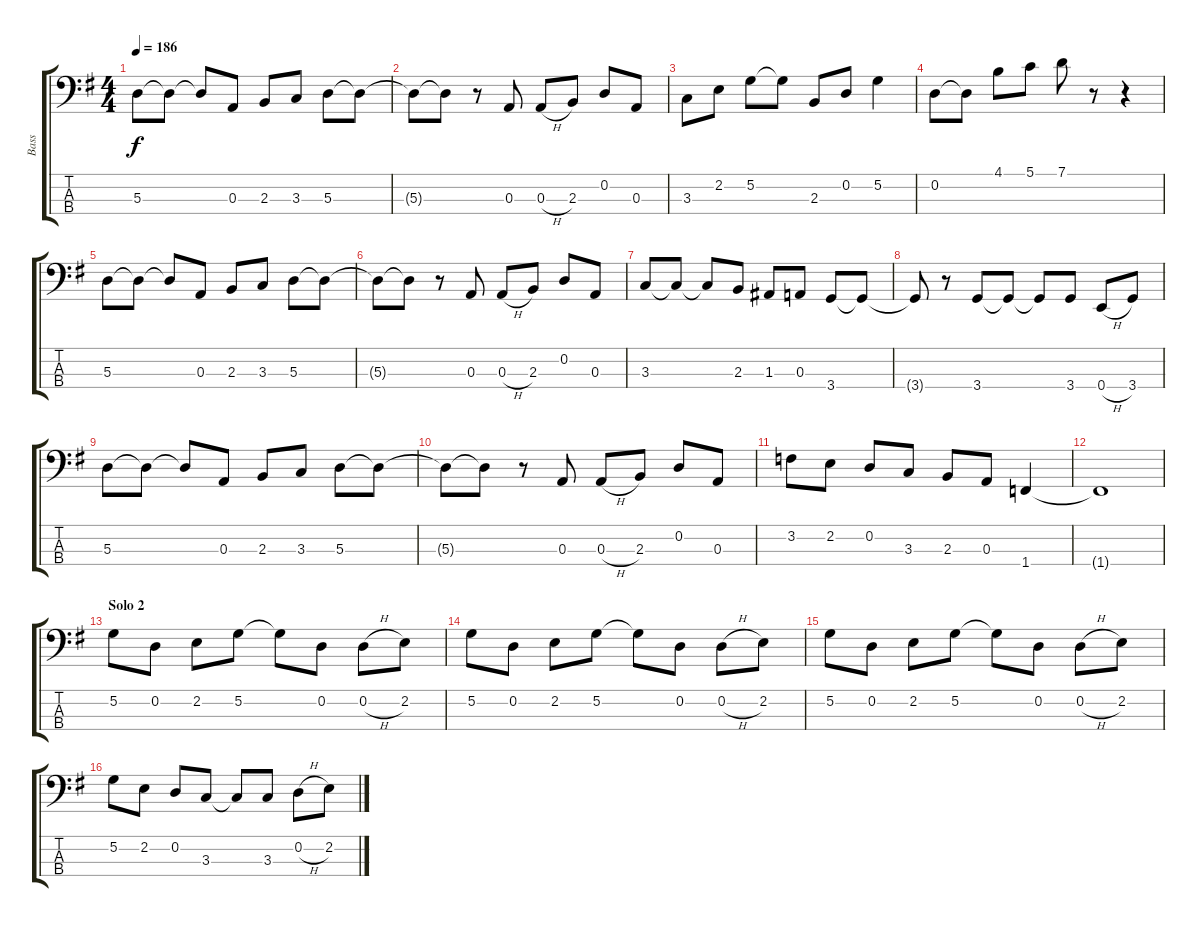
\track ("Bass" "Bass") {instrument electricbassfinger}
\staff {score tabs}
\tuning (G2 D2 A1 E1) {hide}
\ts (4 4)
\tempo 186
\clef f4
\ks g
5.3.8{dy f} 5.3{t}.8 5.3{t}.8 0.3.8 2.3.8 3.3.8 5.3.8 5.3{t}.8 |
5.3{t}.8 5.3{t}.8 r.8 0.3.8 0.3{h}.8 2.3.8 0.2.8 0.3.8 |
3.3.8 2.2.8 5.2.8 5.2{t}.8 2.3.8 0.2.8 5.2.4 |
0.2.8 0.2{t}.8 4.1.8 5.1.8 7.1.8 r.8 r.4 |
5.3.8 5.3{t}.8 5.3{t}.8 0.3.8 2.3.8 3.3.8 5.3.8 5.3{t}.8 |
5.3{t}.8 5.3{t}.8 r.8 0.3.8 0.3{h}.8 2.3.8 0.2.8 0.3.8 |
3.3.8 3.3{t}.8 3.3{t}.8 2.3.8 1.3.8 0.3.8 3.4.8 3.4{t}.8 |
3.4{t}.8 r.8 3.4.8 3.4{t}.8 3.4{t}.8 3.4.8 0.4{h}.8 3.4.8 |
5.3.8 5.3{t}.8 5.3{t}.8 0.3.8 2.3.8 3.3.8 5.3.8 5.3{t}.8 |
5.3{t}.8 5.3{t}.8 r.8 0.3.8 0.3{h}.8 2.3.8 0.2.8 0.3.8 |
3.2.8 2.2.8 0.2.8 3.3.8 2.3.8 0.3.8 1.4.4 |
1.4{t}.1 |
\section ("" "Solo 2")
5.2.8 0.2.8 2.2.8 5.2.8 5.2{t}.8 0.2.8 0.2{h}.8 2.2.8 |
5.2.8 0.2.8 2.2.8 5.2.8 5.2{t}.8 0.2.8 0.2{h}.8 2.2.8 |
5.2.8 0.2.8 2.2.8 5.2.8 5.2{t}.8 0.2.8 0.2{h}.8 2.2.8 |
5.2.8 2.2.8 0.2.8 3.3.8 3.3{t}.8 3.3.8 0.2{h}.8 2.2.8
